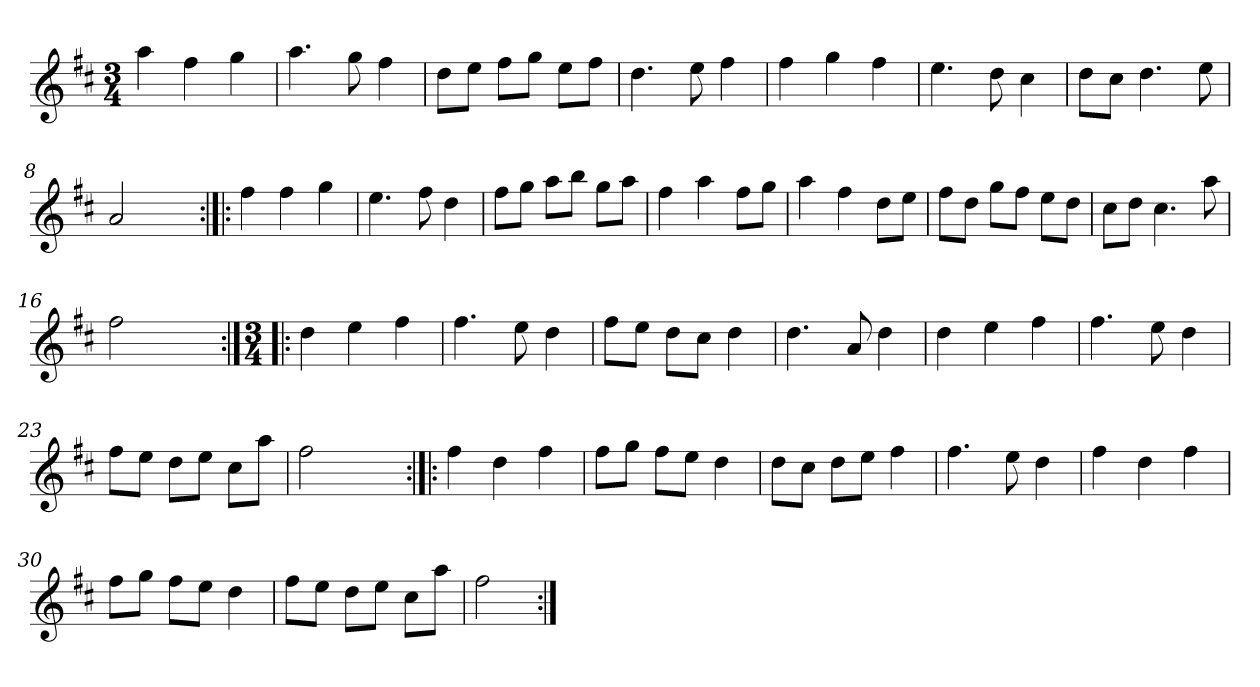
**kern
*part1
*staff1
*clefG2
*k[f#c#]
*D:
*M3/4
*MM120
=1
4aa
4ff#
4gg
=2
4.aa
8gg
4ff#
=3
8dd\L
8ee\J
8ff#\L
8gg\J
8ee\L
8ff#\J
=4
4.dd
8ee
4ff#
=5
4ff#
4gg
4ff#
=6
4.ee
8dd
4cc#
=7
8dd\L
8cc#\J
4.dd
8ee
=8
2a
4ryy
=9:|!|:
4ff#
4ff#
4gg
=10
4.ee
8ff#
4dd
=11
8ff#\L
8gg\J
8aa\L
8bb\J
8gg\L
8aa\J
=12
4ff#
4aa
8ff#\L
8gg\J
=13
4aa
4ff#
8dd\L
8ee\J
=14
8ff#\L
8dd\J
8gg\L
8ff#\J
8ee\L
8dd\J
=15
8cc#\L
8dd\J
4.cc#
8aa
=16
2ff#
4ryy
=17:|!|:
*M3/4
4dd
4ee
4ff#
=18
4.ff#
8ee
4dd
=19
8ff#\L
8ee\J
8dd\L
8cc#\J
4dd
=20
4.dd
8a
4dd
=21
4dd
4ee
4ff#
=22
4.ff#
8ee
4dd
=23
8ff#\L
8ee\J
8dd\L
8ee\J
8cc#\L
8aa\J
=24
2ff#
4ryy
=25:|!|:
4ff#
4dd
4ff#
=26
8ff#\L
8gg\J
8ff#\L
8ee\J
4dd
=27
8dd\L
8cc#\J
8dd\L
8ee\J
4ff#
=28
4.ff#
8ee
4dd
=29
4ff#
4dd
4ff#
=30
8ff#\L
8gg\J
8ff#\L
8ee\J
4dd
=31
8ff#\L
8ee\J
8dd\L
8ee\J
8cc#\L
8aa\J
=32
2ff#
=:|!
*-
